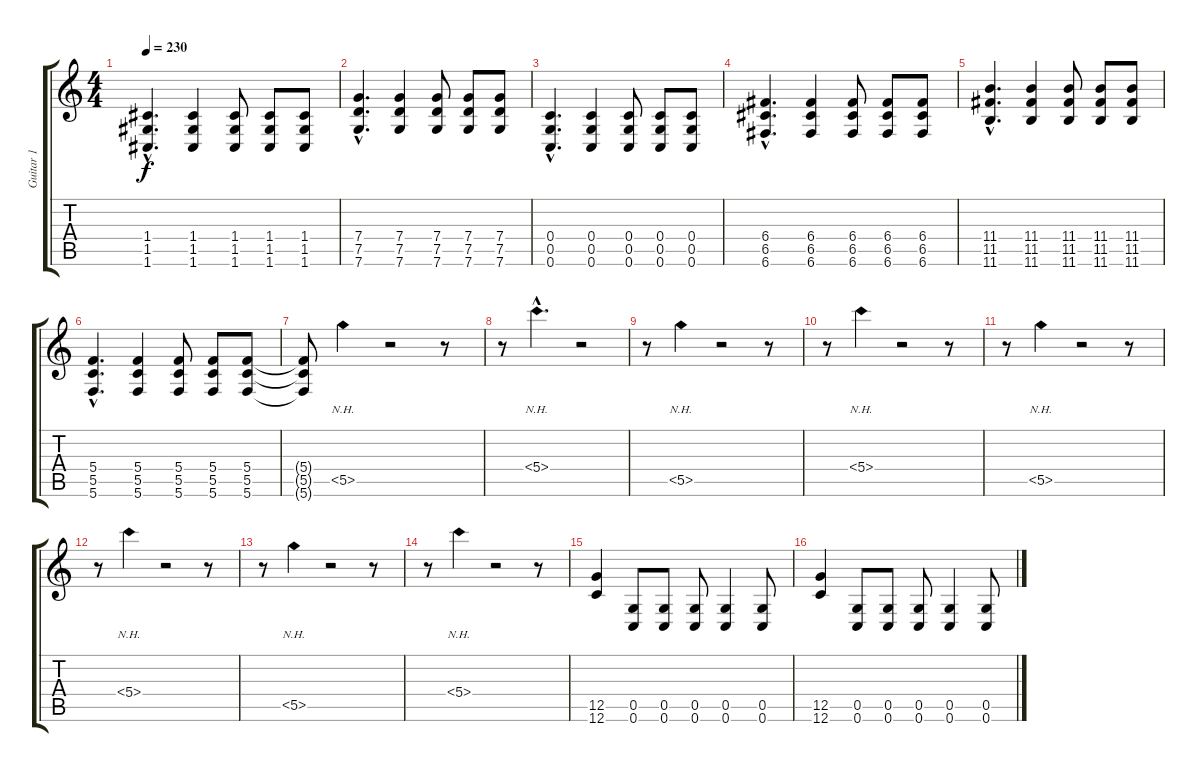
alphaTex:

\track ("Guitar 1" "Guitar 1") {instrument distortionguitar}
\staff {score tabs}
\tuning (D4 A3 F3 C3 G2 C2) {hide}
\ts (4 4)
\tempo 230
\clef g2
\ks c
(1.4{hac} 1.5{hac} 1.6{hac}).4{d dy f} (1.4 1.5 1.6).4 (1.4 1.5 1.6).8 (1.4 1.5 1.6).8 (1.4 1.5 1.6).8 |
(7.4{hac} 7.5{hac} 7.6{hac}).4{d} (7.4 7.5 7.6).4 (7.4 7.5 7.6).8 (7.4 7.5 7.6).8 (7.4 7.5 7.6).8 |
(0.4{hac} 0.5{hac} 0.6{hac}).4{d} (0.4 0.5 0.6).4 (0.4 0.5 0.6).8 (0.4 0.5 0.6).8 (0.4 0.5 0.6).8 |
(6.4{hac} 6.5{hac} 6.6{hac}).4{d} (6.4 6.5 6.6).4 (6.4 6.5 6.6).8 (6.4 6.5 6.6).8 (6.4 6.5 6.6).8 |
(11.4{hac} 11.5{hac} 11.6{hac}).4{d} (11.4 11.5 11.6).4 (11.4 11.5 11.6).8 (11.4 11.5 11.6).8 (11.4 11.5 11.6).8 |
(5.4{hac} 5.5{hac} 5.6{hac}).4{d} (5.4 5.5 5.6).4 (5.4 5.5 5.6).8 (5.4 5.5 5.6).8 (5.4 5.5 5.6).8 |
(5.4{t} 5.5{t} 5.6{t}).8 5.5{nh}.4 r.2 r.8 |
r.8 5.4{nh hac}.4{d} r.2 |
r.8 5.5{nh}.4 r.2 r.8 |
r.8 5.4{nh}.4 r.2 r.8 |
r.8 5.5{nh}.4 r.2 r.8 |
r.8 5.4{nh}.4 r.2 r.8 |
r.8 5.5{nh}.4 r.2 r.8 |
r.8 5.4{nh}.4 r.2 r.8 |
(12.5 12.6).4{volume 14 balance 8} (0.5 0.6).8 (0.5 0.6).8 (0.5 0.6).8 (0.5 0.6).4 (0.5 0.6).8 |
(12.5 12.6).4 (0.5 0.6).8 (0.5 0.6).8 (0.5 0.6).8 (0.5 0.6).4 (0.5 0.6).8
